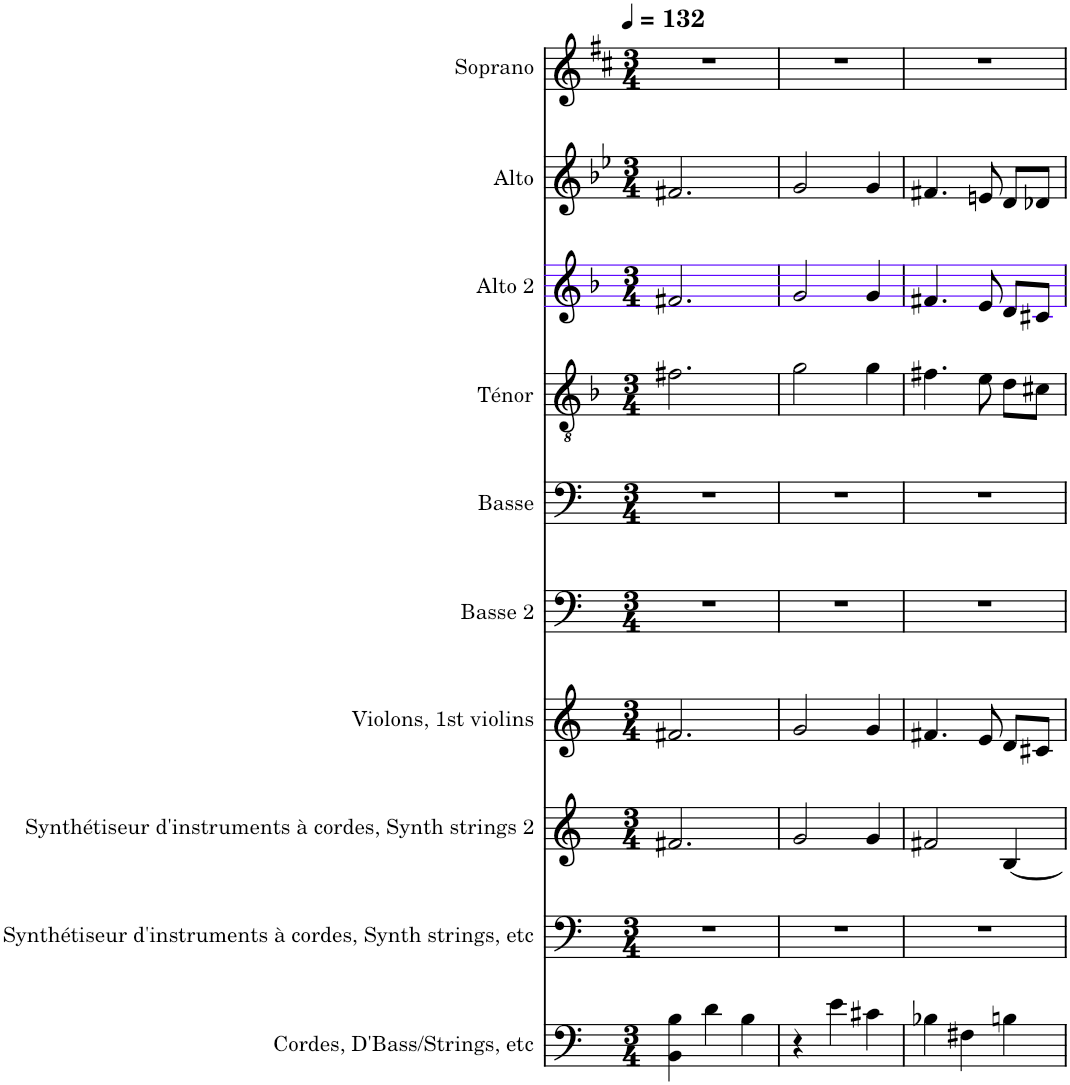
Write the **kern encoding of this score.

**kern	**kern	**kern	**kern	**kern	**kern	**kern	**kern	**kern	**kern
*part10	*part9	*part8	*part7	*part6	*part5	*part4	*part3	*part2	*part1
*staff10	*staff9	*staff8	*staff7	*staff6	*staff5	*staff4	*staff3	*staff2	*staff1
*I"Cordes, D'Bass/Strings, etc	*I"Synthétiseur d'instruments à cordes, Synth strings, etc	*I"Synthétiseur d'instruments à cordes, Synth strings 2	*I"Violons, 1st violins	*I"Basse 2	*I"Basse	*I"Ténor	*I"Alto 2	*I"Alto	*I"Soprano
*I'St.	*I'Synth.	*I'Synth.	*I'Vlns.	*I'B2.	*I'B.	*I'T.	*I'A2.	*I'A.	*I'S.
*	*	*	*	*	*	*	*stria5	*	*
*clefF4	*clefF4	*clefG2	*clefG2	*clefF4	*clefF4	*clefGv2	*clefG2	*clefG2	*clefG2
*k[]	*k[]	*k[]	*k[]	*k[]	*k[]	*k[b-]	*k[b-]	*k[b-e-]	*k[f#c#]
*M3/4	*M3/4	*M3/4	*M3/4	*M3/4	*M3/4	*M3/4	*M3/4	*M3/4	*M3/4
*MM132	*MM132	*MM132	*MM132	*MM132	*MM132	*MM132	*MM132	*MM132	*MM132
=1	=1	=1	=1	=1	=1	=1	=1	=1	=1
4BB\ 4B\	2.r	2.f#X/	2.f#X/	2.r	2.r	2.f#X\	2.f#X/	2.f#X/	2.r
4d\	.	.	.	.	.	.	.	.	.
4B\	.	.	.	.	.	.	.	.	.
=2	=2	=2	=2	=2	=2	=2	=2	=2	=2
4r	2.r	2g/	2g/	2.r	2.r	2g\	2g/	2g/	2.r
4e\	.	.	.	.	.	.	.	.	.
4c#X\	.	4g/	4g/	.	.	4g\	4g/	4g/	.
=3	=3	=3	=3	=3	=3	=3	=3	=3	=3
4B-X\	2.r	2f#X/	4.f#X/	2.r	2.r	4.f#X\	4.f#X/	4.f#X/	2.r
4F#X\	.	.	.	.	.	.	.	.	.
.	.	.	8e/	.	.	8e\	8e/	8en/	.
4Bn\	.	[4B/	8d/L	.	.	8d\L	8d/L	8d/L	.
.	.	.	8c#X/J	.	.	8c#X\J	8c#X/J	8d-X/J	.
=	=	=	=	=	=	=	=	=	=
*-	*-	*-	*-	*-	*-	*-	*-	*-	*-
